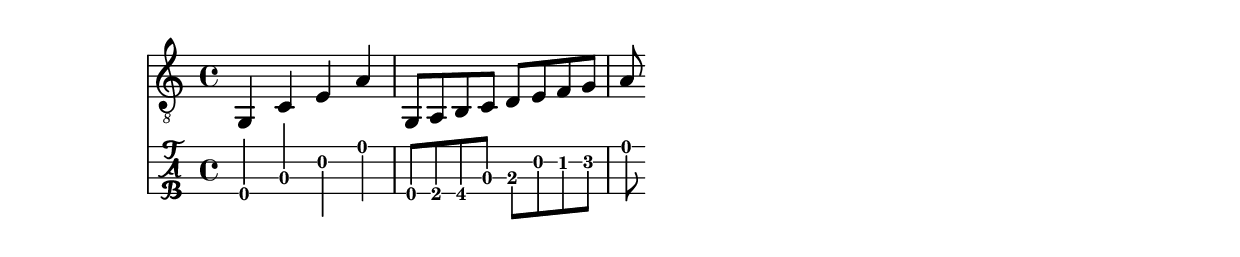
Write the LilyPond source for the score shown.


% 
%\include "predefined-tenor-ukulele-fretboards.ly"
%\include "predefined-ukulele-fretboards.ly"
%%postscript tuning name 
\version "2.14.2"
AECG =
\markup {
  \with-dimensions #'(0 . 0.8) #'(0 . 1.0) 
  \postscript #"/Arial-Bold findfont
                1.3 scalefont
                setfont 0 3.6 moveto
                (E) show 0 2.0 moveto
                (B) show 0 0.6 moveto
                (G) show 0 -0.8 moveto
                (E) show
                stroke"
}
%%------------------------------------------------

notes = { \relative c'
  g,4 c e a

  | g,8 a, b, c
    d e f g
  | a

}

<< 
  \new Staff {
    \clef "treble_8"
    \notes
  }

  \new TabStaff {
    %\set stringTunings = #tenor-ukulele
    %\set TabStaff.stringTunings = #bass-tuning
    %\set TabStaff.stringTunings = #ukulele-tenor
    \set TabStaff.stringTunings = #tenor-ukulele-tuning
    %\displayInstrumentDefaultTunings #"tenor-ukulele"
    %\set TabStaff.displayInstrumentDefaultTunings #"tenor-ukulele"
    % \set stringTunings = #ukulele
    \contextStringTuning #'custom-tuning <g, c e a>
    \tabFullNotation
    \notes
    
    %{
          \displayInstrumentDefaultTunings "tenor-ukulele"
    \set TabStaff.instrumentName = \markup { " " \AECG }
    \set TabStaff.shortInstrumentName = \markup \AECG
    %}
  }
>>
%%------------------------------------------------

%%%%%
% EOF
